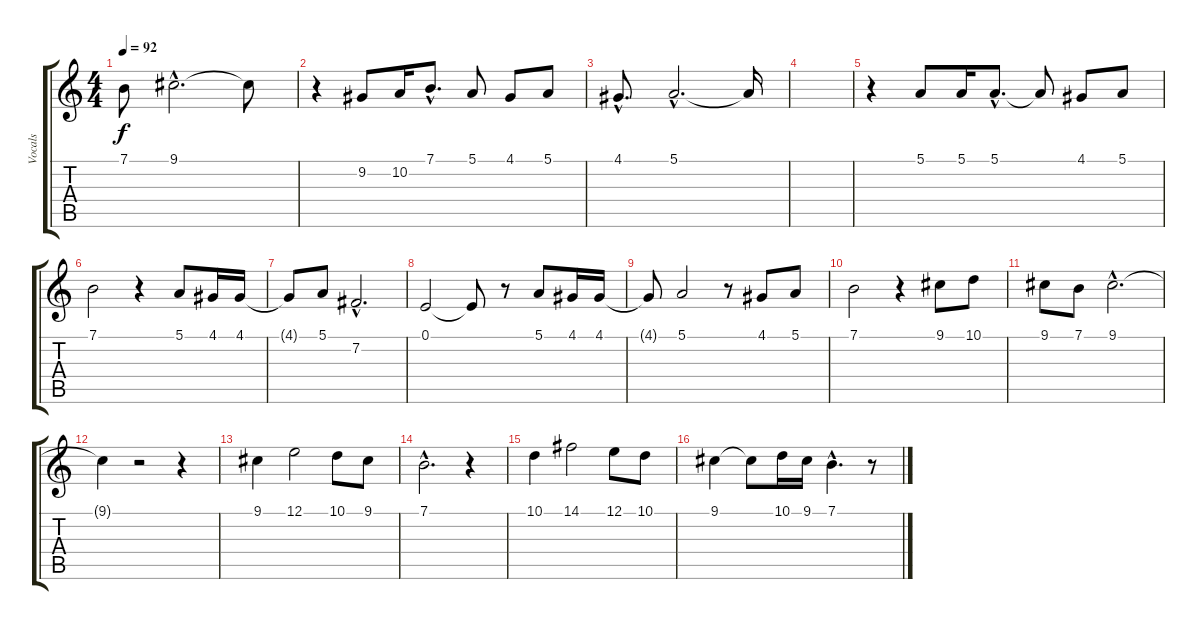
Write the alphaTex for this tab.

\track ("Vocals" "Vocals") {instrument lead2sawtooth}
\staff {score tabs}
\tuning (E4 B3 G3 D3 A2 E2) {hide}
\ts (4 4)
\tempo 92
\clef g2
\ks c
7.1.8{dy f} 9.1{hac}.2{d} 9.1{t}.8 |
r.4 9.2.8 10.2.16 7.1{hac}.8{d} 5.1.8 4.1.8 5.1.8 |
4.1{hac}.8{d} 5.1{hac}.2{d} 5.1{t}.16 |
|
r.4 5.1.8 5.1.16 5.1{hac}.8{d} 5.1{t}.8 4.1.8 5.1.8 |
7.1.2 r.4 5.1.8 4.1.16 4.1.16 |
4.1{t}.8 5.1.8 7.2{hac}.2{d} |
0.1.2 0.1{t}.8 r.8 5.1.8 4.1.16 4.1.16 |
4.1{t}.8 5.1.2 r.8 4.1.8 5.1.8 |
7.1.2 r.4 9.1.8 10.1.8 |
9.1.8 7.1.8 9.1{hac}.2{d} |
9.1{t}.4 r.2 r.4 |
9.1.4 12.1.2 10.1.8 9.1.8 |
7.1{hac}.2{d} r.4 |
10.1.4 14.1.2 12.1.8 10.1.8 |
9.1.4 9.1{t}.8 10.1.16 9.1.16 7.1{hac}.4{d} r.8
